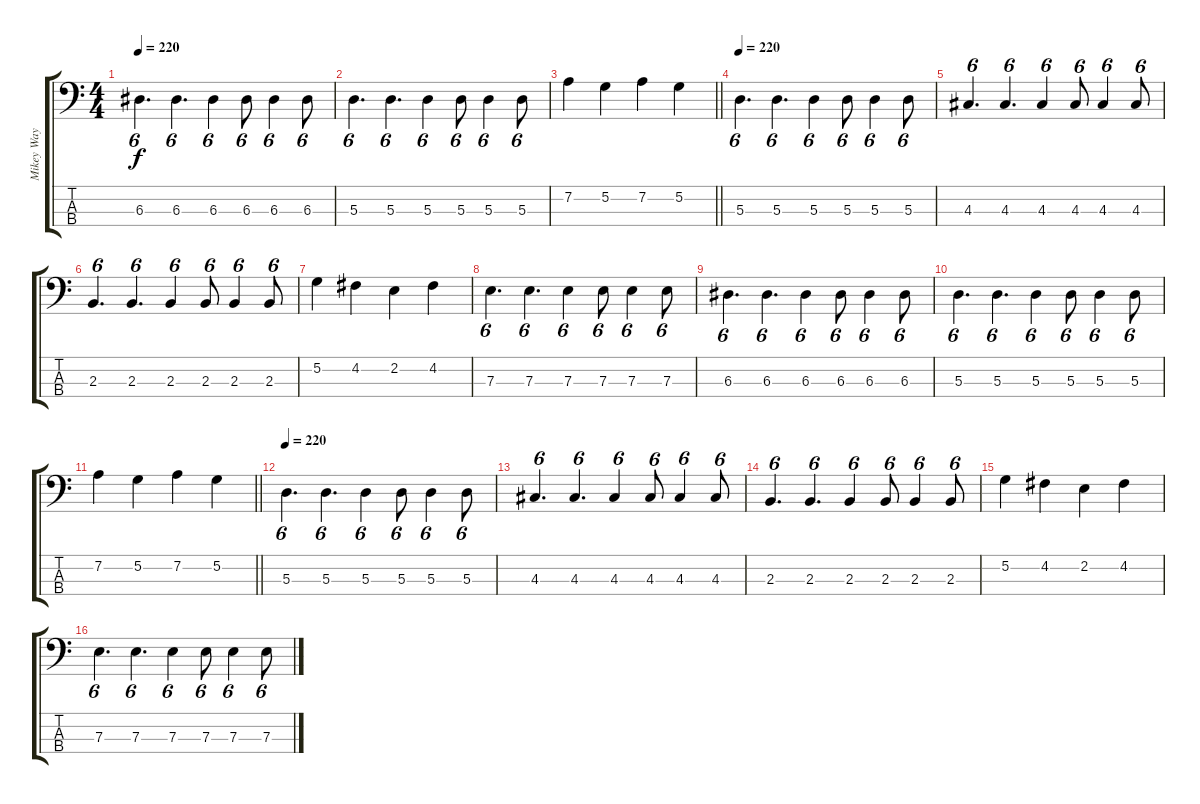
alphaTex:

\track ("Mikey Way" "Mikey Way") {instrument electricbasspick}
\staff {score tabs}
\tuning (G2 D2 A1 E1) {hide}
\ts (4 4)
\tempo 220
\clef f4
\ks c
6.3.4{d tu (6 4) dy f} 6.3.4{d tu (6 4)} 6.3.4{tu (6 4)} 6.3.8{tu (6 4)} 6.3.4{tu (6 4)} 6.3.8{tu (6 4)} |
5.3.4{d tu (6 4)} 5.3.4{d tu (6 4)} 5.3.4{tu (6 4)} 5.3.8{tu (6 4)} 5.3.4{tu (6 4)} 5.3.8{tu (6 4)} |
\barLineRight lightlight
7.2.4 5.2.4 7.2.4 5.2.4 |
\tempo 220
5.3.4{d tu (6 4)} 5.3.4{d tu (6 4)} 5.3.4{tu (6 4)} 5.3.8{tu (6 4)} 5.3.4{tu (6 4)} 5.3.8{tu (6 4)} |
4.3.4{d tu (6 4)} 4.3.4{d tu (6 4)} 4.3.4{tu (6 4)} 4.3.8{tu (6 4)} 4.3.4{tu (6 4)} 4.3.8{tu (6 4)} |
2.3.4{d tu (6 4)} 2.3.4{d tu (6 4)} 2.3.4{tu (6 4)} 2.3.8{tu (6 4)} 2.3.4{tu (6 4)} 2.3.8{tu (6 4)} |
5.2.4 4.2.4 2.2.4 4.2.4 |
7.3.4{d tu (6 4)} 7.3.4{d tu (6 4)} 7.3.4{tu (6 4)} 7.3.8{tu (6 4)} 7.3.4{tu (6 4)} 7.3.8{tu (6 4)} |
6.3.4{d tu (6 4)} 6.3.4{d tu (6 4)} 6.3.4{tu (6 4)} 6.3.8{tu (6 4)} 6.3.4{tu (6 4)} 6.3.8{tu (6 4)} |
5.3.4{d tu (6 4)} 5.3.4{d tu (6 4)} 5.3.4{tu (6 4)} 5.3.8{tu (6 4)} 5.3.4{tu (6 4)} 5.3.8{tu (6 4)} |
\barLineRight lightlight
7.2.4 5.2.4 7.2.4 5.2.4 |
\tempo 220
5.3.4{d tu (6 4)} 5.3.4{d tu (6 4)} 5.3.4{tu (6 4)} 5.3.8{tu (6 4)} 5.3.4{tu (6 4)} 5.3.8{tu (6 4)} |
4.3.4{d tu (6 4)} 4.3.4{d tu (6 4)} 4.3.4{tu (6 4)} 4.3.8{tu (6 4)} 4.3.4{tu (6 4)} 4.3.8{tu (6 4)} |
2.3.4{d tu (6 4)} 2.3.4{d tu (6 4)} 2.3.4{tu (6 4)} 2.3.8{tu (6 4)} 2.3.4{tu (6 4)} 2.3.8{tu (6 4)} |
5.2.4 4.2.4 2.2.4 4.2.4 |
7.3.4{d tu (6 4)} 7.3.4{d tu (6 4)} 7.3.4{tu (6 4)} 7.3.8{tu (6 4)} 7.3.4{tu (6 4)} 7.3.8{tu (6 4)}
